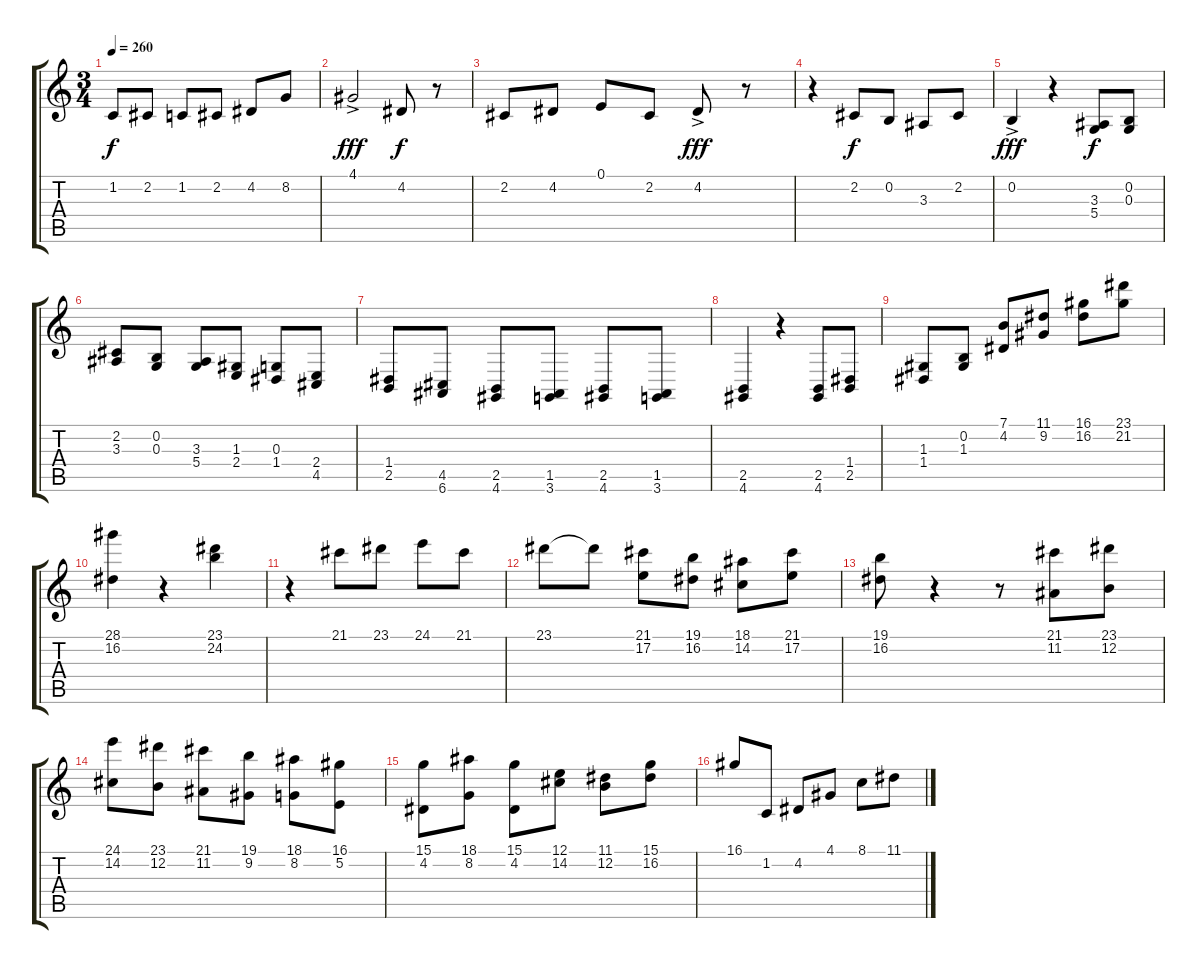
\track "" {instrument rockorgan}
\staff {score tabs}
\tuning (E4 B3 G3 D3 A2 E2) {hide}
\ts (3 4)
\tempo 260
\clef g2
\ks c
1.2.8{dy f} 2.2.8 1.2.8 2.2.8 4.2.8 8.2.8 |
4.1{ac}.2{dy fff} 4.2.8{dy f} r.8 |
2.2.8 4.2.8 0.1.8 2.2.8 4.2{ac}.8{dy fff} r.8 |
r.4 2.2.8{dy f} 0.2.8 3.3.8 2.2.8 |
0.2{ac}.4{dy fff} r.4 (3.3 5.4).8{dy f} (0.2 0.3).8 |
(2.2 3.3).8 (0.2 0.3).8 (3.3 5.4).8 (1.3 2.4).8 (0.3 1.4).8 (2.4 4.5).8 |
(1.4 2.5).8 (4.5 6.6).8 (2.5 4.6).8 (1.5 3.6).8 (2.5 4.6).8 (1.5 3.6).8 |
(2.5 4.6).4 r.4 (2.5 4.6).8 (1.4 2.5).8 |
(1.3 1.4).8 (0.2 1.3).8 (7.1 4.2).8 (11.1 9.2).8 (16.1 16.2).8 (23.1 21.2).8 |
(28.1 16.2).4 r.4 (23.1 24.2).4 |
r.4 21.1.8 23.1.8 24.1.8 21.1.8 |
23.1.8 23.1{t}.8 (21.1 17.2).8 (19.1 16.2).8 (18.1 14.2).8 (21.1 17.2).8 |
(19.1 16.2).8 r.4 r.8 (21.1 11.2).8 (23.1 12.2).8 |
(24.1 14.2).8 (23.1 12.2).8 (21.1 11.2).8 (19.1 9.2).8 (18.1 8.2).8 (16.1 5.2).8 |
(15.1 4.2).8 (18.1 8.2).8 (15.1 4.2).8 (12.1 14.2).8 (11.1 12.2).8 (15.1 16.2).8 |
16.1.8 1.2.8 4.2.8 4.1.8 8.1.8 11.1.8
